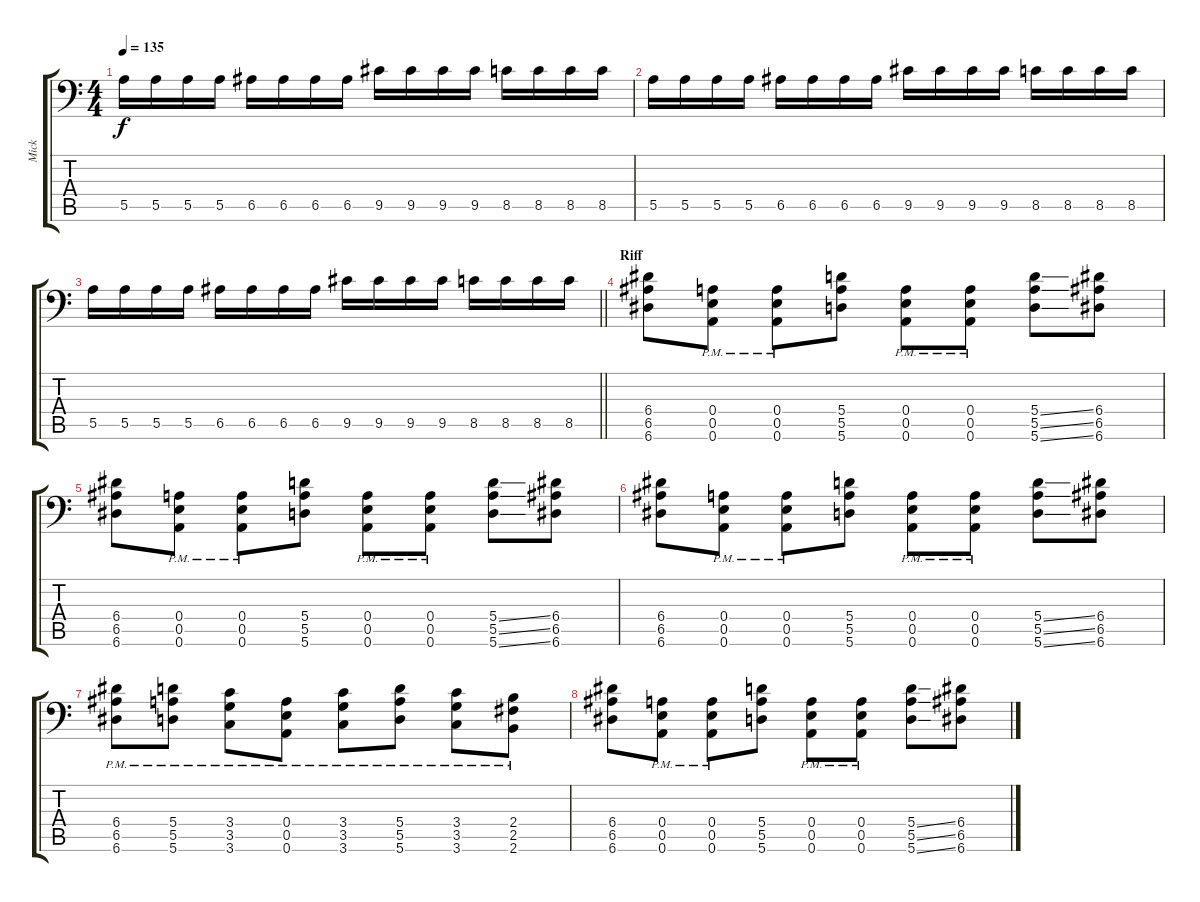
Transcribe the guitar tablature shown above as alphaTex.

\track ("Mick" "Mick") {instrument distortionguitar}
\staff {score tabs}
\tuning (B3 Gb3 D3 A2 E2 A1) {hide}
\ts (4 4)
\tempo 135
\clef f4
\ks c
5.5.16{dy f} 5.5.16 5.5.16 5.5.16 6.5.16 6.5.16 6.5.16 6.5.16 9.5.16 9.5.16 9.5.16 9.5.16 8.5.16 8.5.16 8.5.16 8.5.16 |
5.5.16 5.5.16 5.5.16 5.5.16 6.5.16 6.5.16 6.5.16 6.5.16 9.5.16 9.5.16 9.5.16 9.5.16 8.5.16 8.5.16 8.5.16 8.5.16 |
\barLineRight lightlight
5.5.16 5.5.16 5.5.16 5.5.16 6.5.16 6.5.16 6.5.16 6.5.16 9.5.16 9.5.16 9.5.16 9.5.16 8.5.16 8.5.16 8.5.16 8.5.16 |
\section ("" "Riff")
(6.4 6.5 6.6).8 (0.4{pm} 0.5{pm} 0.6{pm}).8 (0.4{pm} 0.5{pm} 0.6{pm}).8 (5.4 5.5 5.6).8 (0.4{pm} 0.5{pm} 0.6{pm}).8 (0.4{pm} 0.5{pm} 0.6{pm}).8 (5.4{ss} 5.5{ss} 5.6{ss}).8 (6.4 6.5 6.6).8 |
(6.4 6.5 6.6).8 (0.4{pm} 0.5{pm} 0.6{pm}).8 (0.4{pm} 0.5{pm} 0.6{pm}).8 (5.4 5.5 5.6).8 (0.4{pm} 0.5{pm} 0.6{pm}).8 (0.4{pm} 0.5{pm} 0.6{pm}).8 (5.4{ss} 5.5{ss} 5.6{ss}).8 (6.4 6.5 6.6).8 |
(6.4 6.5 6.6).8 (0.4{pm} 0.5{pm} 0.6{pm}).8 (0.4{pm} 0.5{pm} 0.6{pm}).8 (5.4 5.5 5.6).8 (0.4{pm} 0.5{pm} 0.6{pm}).8 (0.4{pm} 0.5{pm} 0.6{pm}).8 (5.4{ss} 5.5{ss} 5.6{ss}).8 (6.4 6.5 6.6).8 |
(6.4{pm} 6.5{pm} 6.6{pm}).8 (5.4{pm} 5.5{pm} 5.6{pm}).8 (3.4{pm} 3.5{pm} 3.6{pm}).8 (0.4{pm} 0.5{pm} 0.6{pm}).8 (3.4{pm} 3.5{pm} 3.6{pm}).8 (5.4{pm} 5.5{pm} 5.6{pm}).8 (3.4{pm} 3.5{pm} 3.6{pm}).8 (2.4{pm} 2.5{pm} 2.6{pm}).8 |
(6.4 6.5 6.6).8 (0.4{pm} 0.5{pm} 0.6{pm}).8 (0.4{pm} 0.5{pm} 0.6{pm}).8 (5.4 5.5 5.6).8 (0.4{pm} 0.5{pm} 0.6{pm}).8 (0.4{pm} 0.5{pm} 0.6{pm}).8 (5.4{ss} 5.5{ss} 5.6{ss}).8 (6.4 6.5 6.6).8
